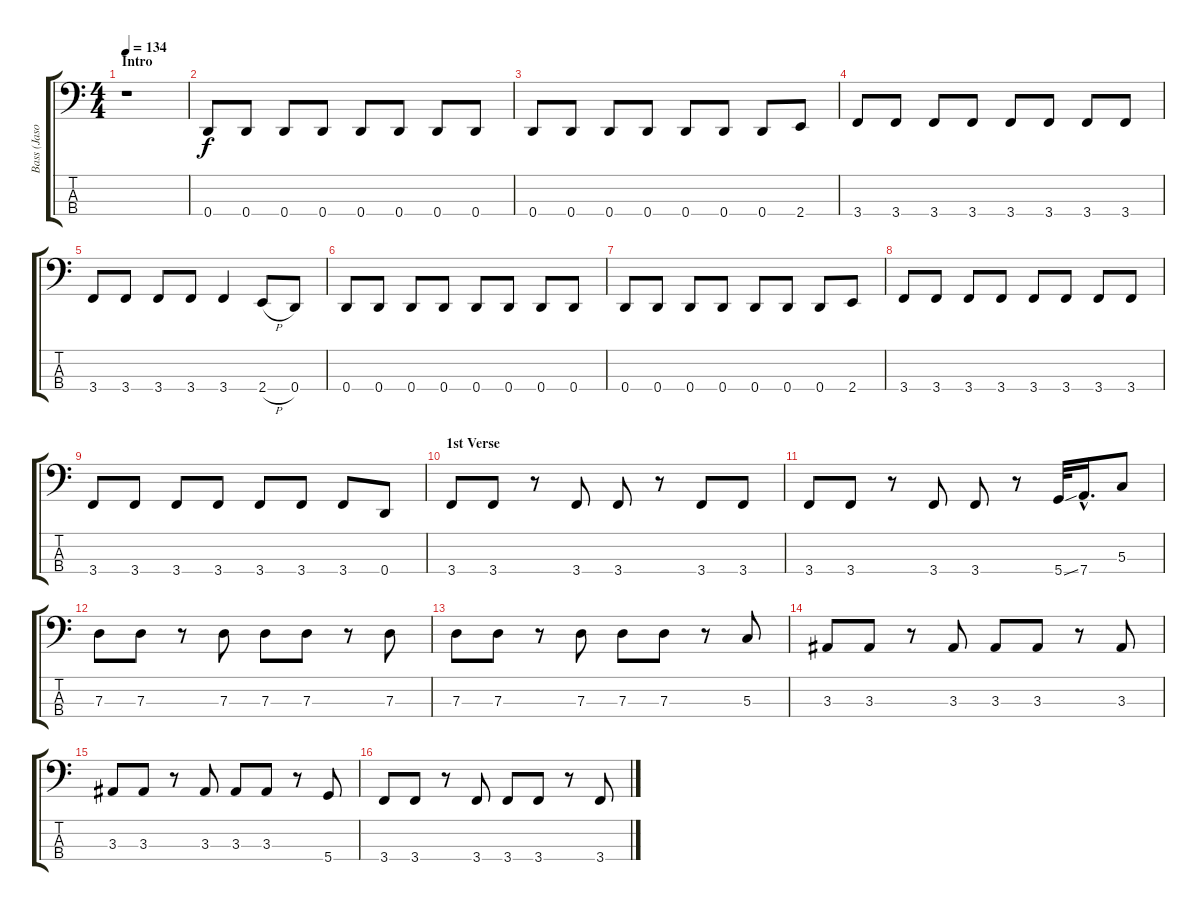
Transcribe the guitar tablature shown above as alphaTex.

\track ("Bass (Jason)" "Bass (Jaso") {instrument electricbasspick}
\staff {score tabs}
\tuning (F2 C2 G1 D1) {hide}
\ts (4 4)
\section ("" "Intro")
\tempo 134
\clef f4
\ks c
r.1{dy f instrument electricbasspick} |
0.4.8 0.4.8 0.4.8 0.4.8 0.4.8 0.4.8 0.4.8 0.4.8 |
0.4.8 0.4.8 0.4.8 0.4.8 0.4.8 0.4.8 0.4.8 2.4.8 |
3.4.8 3.4.8 3.4.8 3.4.8 3.4.8 3.4.8 3.4.8 3.4.8 |
3.4.8 3.4.8 3.4.8 3.4.8 3.4.4 2.4{h}.8 0.4.8 |
0.4.8 0.4.8 0.4.8 0.4.8 0.4.8 0.4.8 0.4.8 0.4.8 |
0.4.8 0.4.8 0.4.8 0.4.8 0.4.8 0.4.8 0.4.8 2.4.8 |
3.4.8 3.4.8 3.4.8 3.4.8 3.4.8 3.4.8 3.4.8 3.4.8 |
3.4.8 3.4.8 3.4.8 3.4.8 3.4.8 3.4.8 3.4.8 0.4.8 |
\section ("" "1st Verse")
3.4.8 3.4.8 r.8 3.4.8 3.4.8 r.8 3.4.8 3.4.8 |
3.4.8 3.4.8 r.8 3.4.8 3.4.8 r.8 5.4{ss}.32 7.4{hac}.16{d} 5.3.8 |
7.3.8 7.3.8 r.8 7.3.8 7.3.8 7.3.8 r.8 7.3.8 |
7.3.8 7.3.8 r.8 7.3.8 7.3.8 7.3.8 r.8 5.3.8 |
3.3.8 3.3.8 r.8 3.3.8 3.3.8 3.3.8 r.8 3.3.8 |
3.3.8 3.3.8 r.8 3.3.8 3.3.8 3.3.8 r.8 5.4.8 |
3.4.8 3.4.8 r.8 3.4.8 3.4.8 3.4.8 r.8 3.4.8
